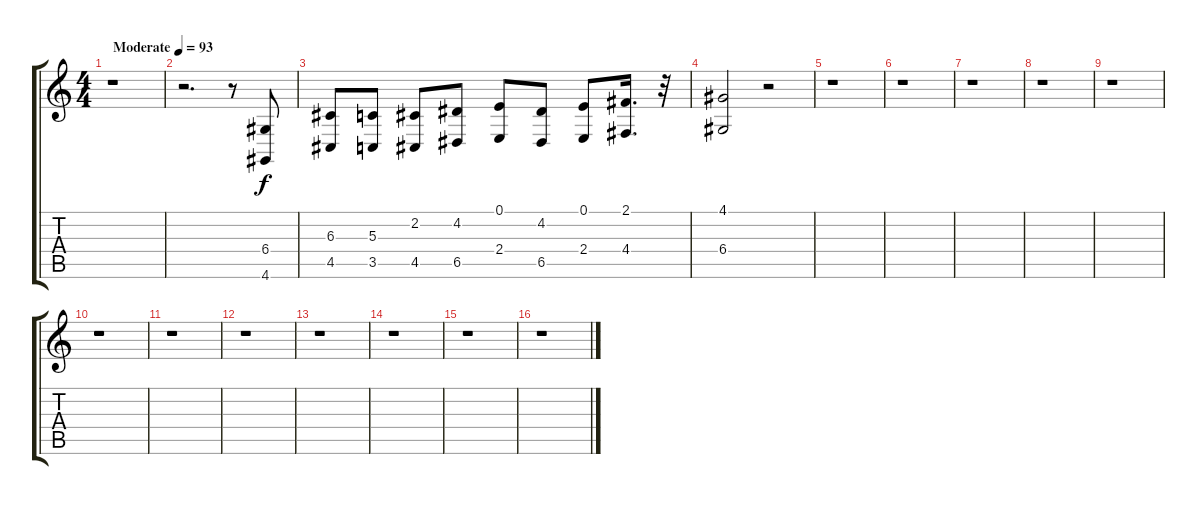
\track "" {instrument trombone}
\staff {score tabs}
\tuning (E4 B3 G3 D3 A2 E2) {hide}
\ts (4 4)
\tempo (93 "Moderate")
\clef g2
\ks c
r.1{dy f instrument trombone} |
r.2{d} r.8 (6.4 4.6).8 |
(6.3 4.5).8 (5.3 3.5).8 (2.2 4.5).8 (4.2 6.5).8 (0.1 2.4).8 (4.2 6.5).8 (0.1 2.4).8 (2.1 4.4).16{d} r.32 |
(4.1 6.4).2 r.2 |
r.1 |
r.1 |
r.1 |
r.1 |
r.1 |
r.1 |
r.1 |
r.1 |
r.1 |
r.1 |
r.1 |
r.1
